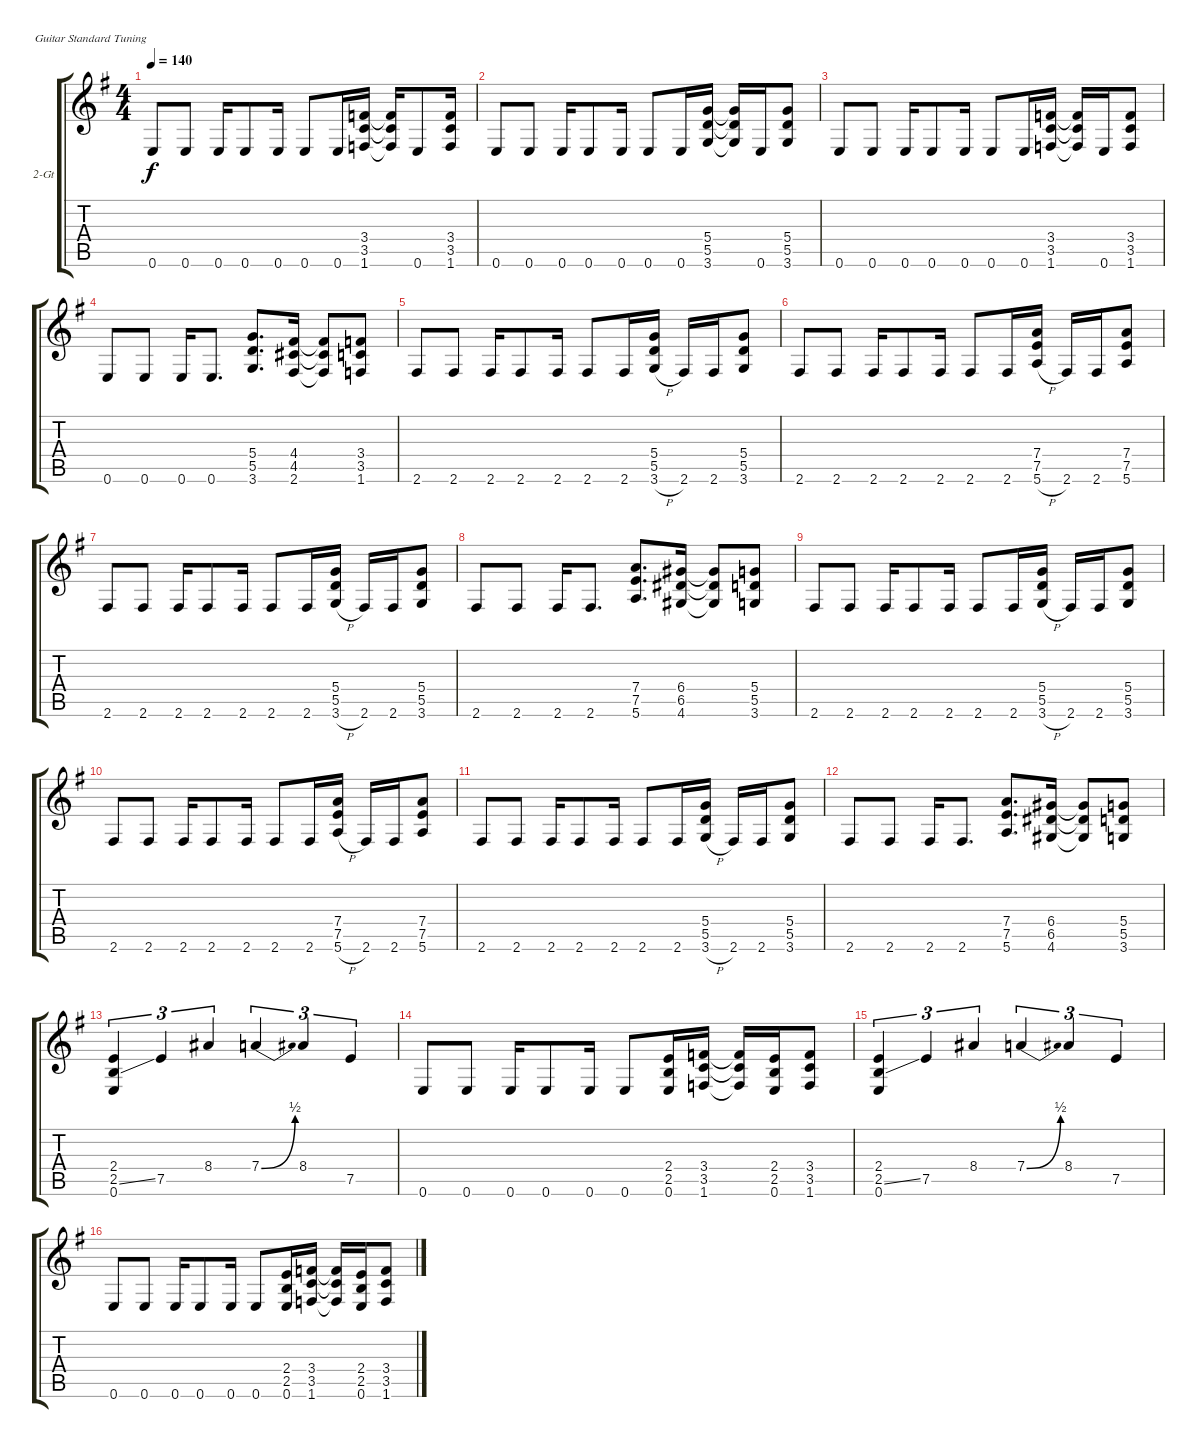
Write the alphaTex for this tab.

\bracketExtendMode groupsimilarinstruments
\firstSystemTrackNameOrientation horizontal
\otherSystemsTrackNameOrientation horizontal
\track ("2-Gt" "2-Gt") {instrument distortionguitar}
\staff {score tabs}
\tuning (E4 B3 G3 D3 A2 E2)
\ts (4 4)
\tempo 140
\clef g2
\scale
1.05549
\ks g
0.6.8{dy f} 0.6.8 0.6.16 0.6.8 0.6.16 0.6.8 0.6.16 (3.4 3.5 1.6).16 (1.6{t} 3.5{t} 3.4{t}).16 0.6.8 (3.4 3.5 1.6).16 |
\scale
0.944515 0.6.8 0.6.8 0.6.16 0.6.8 0.6.16 0.6.8 0.6.16 (5.4 5.5 3.6).16 (3.6{t} 5.5{t} 5.4{t}).16 0.6.16 (5.4 5.5 3.6).8 |
\scale
1.05549 0.6.8 0.6.8 0.6.16 0.6.8 0.6.16 0.6.8 0.6.16 (3.4 3.5 1.6).16 (1.6{t} 3.5{t} 3.4{t}).16 0.6.16 (3.4 3.5 1.6).8 |
\scale
0.944515 0.6.8 0.6.8 0.6.16 0.6.8{d} (5.4 5.5 3.6).8{d} (4.4 4.5 2.6).16 (4.4{t} 4.5{t} 2.6{t}).8 (1.6 3.5 3.4).8 |
\scale
1.05549 2.6.8 2.6.8 2.6.16 2.6.8 2.6.16 2.6.8 2.6.16 (5.4 5.5 3.6{h}).16 2.6.16 2.6.16 (5.4 5.5 3.6).8 |
\scale
0.944515 2.6.8 2.6.8 2.6.16 2.6.8 2.6.16 2.6.8 2.6.16 (7.4 7.5 5.6{h}).16 2.6.16 2.6.16 (7.4 7.5 5.6).8 |
\scale
1.05549 2.6.8 2.6.8 2.6.16 2.6.8 2.6.16 2.6.8 2.6.16 (5.4 5.5 3.6{h}).16 2.6.16 2.6.16 (5.4 5.5 3.6).8 |
\scale
0.944515 2.6.8 2.6.8 2.6.16 2.6.8{d} (7.4 7.5 5.6).8{d} (6.4 6.5 4.6).16 (6.4{t} 6.5{t} 4.6{t}).8 (3.6 5.5 5.4).8 |
\scale
1.05549 2.6.8 2.6.8 2.6.16 2.6.8 2.6.16 2.6.8 2.6.16 (5.4 5.5 3.6{h}).16 2.6.16 2.6.16 (5.4 5.5 3.6).8 |
\scale
0.944515 2.6.8 2.6.8 2.6.16 2.6.8 2.6.16 2.6.8 2.6.16 (7.4 7.5 5.6{h}).16 2.6.16 2.6.16 (7.4 7.5 5.6).8 |
\scale
1.05549 2.6.8 2.6.8 2.6.16 2.6.8 2.6.16 2.6.8 2.6.16 (5.4 5.5 3.6{h}).16 2.6.16 2.6.16 (5.4 5.5 3.6).8 |
\scale
0.944515 2.6.8 2.6.8 2.6.16 2.6.8{d} (7.4 7.5 5.6).8{d} (6.4 6.5 4.6).16 (6.4{t} 6.5{t} 4.6{t}).8 (3.6 5.5 5.4).8 |
\scale
1.05549 (2.4 2.5{ss} 0.6).4{tu (3 2)} 7.5.4{tu (3 2)} 8.4.4{tu (3 2)} 7.4{be (bend 0 0 60 2)}.4{tu (3 2)} 8.4.4{tu (3 2)} 7.5.4{tu (3 2)} |
\scale
0.944515 0.6.8 0.6.8 0.6.16 0.6.8 0.6.16 0.6.8 (2.4 2.5 0.6).16 (3.4 3.5 1.6).16 (1.6{t} 3.5{t} 3.4{t}).16 (2.4 2.5 0.6).16 (3.4 3.5 1.6).8 |
\scale
1.05549 (2.4 2.5{ss} 0.6).4{tu (3 2)} 7.5.4{tu (3 2)} 8.4.4{tu (3 2)} 7.4{be (bend 0 0 60 2)}.4{tu (3 2)} 8.4.4{tu (3 2)} 7.5.4{tu (3 2)} |
\scale
0.944515 0.6.8 0.6.8 0.6.16 0.6.8 0.6.16 0.6.8 (2.4 2.5 0.6).16 (3.4 3.5 1.6).16 (1.6{t} 3.5{t} 3.4{t}).16 (2.4 2.5 0.6).16 (3.4 3.5 1.6).8
